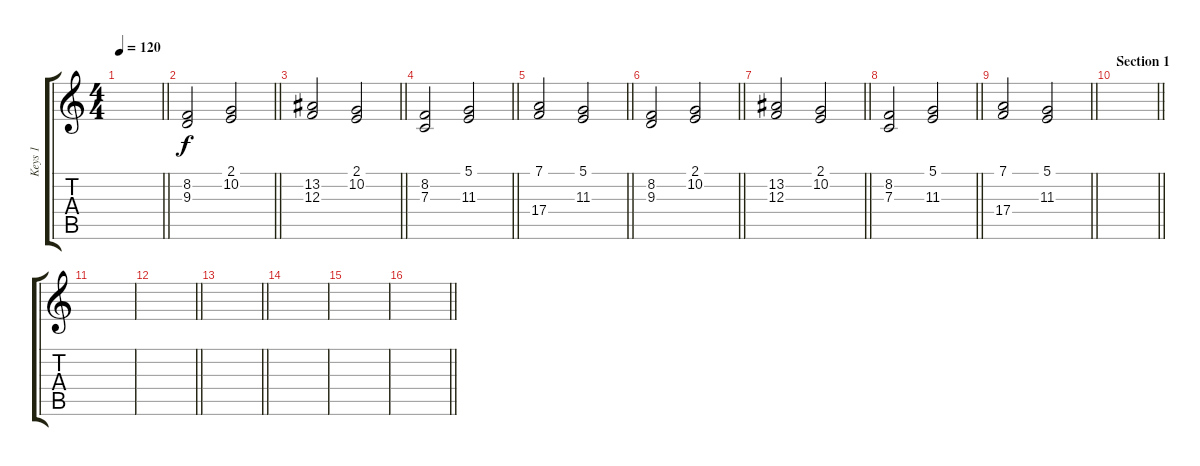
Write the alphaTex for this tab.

\track ("Keys 1" "Keys 1") {instrument choiraahs}
\staff {score tabs}
\tuning (D4 A3 F3 C3 G2 D2) {hide}
\ts (4 4)
\tempo 120
\clef g2
\barLineRight lightlight
\ks c
|
\section ("" "")
\barLineRight lightlight
(8.2 9.3).2 (2.1 10.2).2 |
\barLineRight lightlight
(13.2 12.3).2 (2.1 10.2).2 |
\barLineRight lightlight
(8.2 7.3).2 (5.1 11.3).2 |
\barLineRight lightlight
(7.1 17.4).2 (5.1 11.3).2 |
\barLineRight lightlight
(8.2 9.3).2 (2.1 10.2).2 |
\barLineRight lightlight
(13.2 12.3).2 (2.1 10.2).2 |
\barLineRight lightlight
(8.2 7.3).2 (5.1 11.3).2 |
\barLineRight lightlight
(7.1 17.4).2 (5.1 11.3).2 |
\section ("" "Section 1")
\barLineRight lightlight
|
|
\barLineRight lightlight
|
\barLineRight lightlight
|
|
|
\barLineRight lightlight
